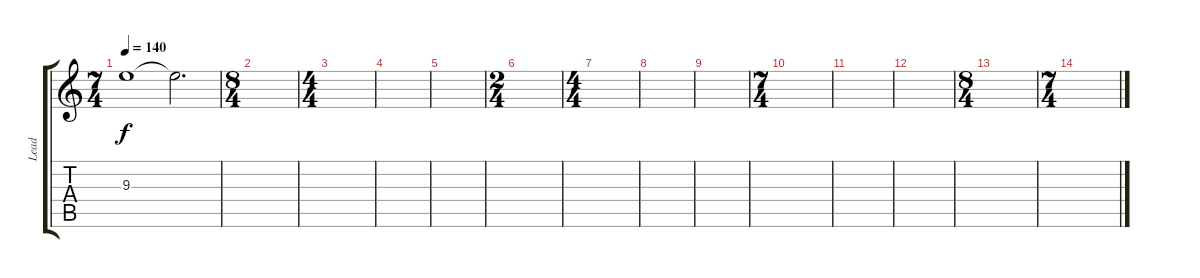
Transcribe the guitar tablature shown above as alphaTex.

\track ("Lead" "Lead") {instrument distortionguitar}
\staff {score tabs}
\tuning (E4 B3 G3 D3 A2 E2) {hide}
\ts (7 4)
\tempo 140
\clef g2
\ks c
9.3{t}.1{dy f} 9.3{t}.2{d} |
\ts (8 4)
|
\ts (4 4)
|
|
|
\ts (2 4)
|
\ts (4 4)
|
|
|
\ts (7 4)
|
|
|
\ts (8 4)
|
\ts (7 4)
